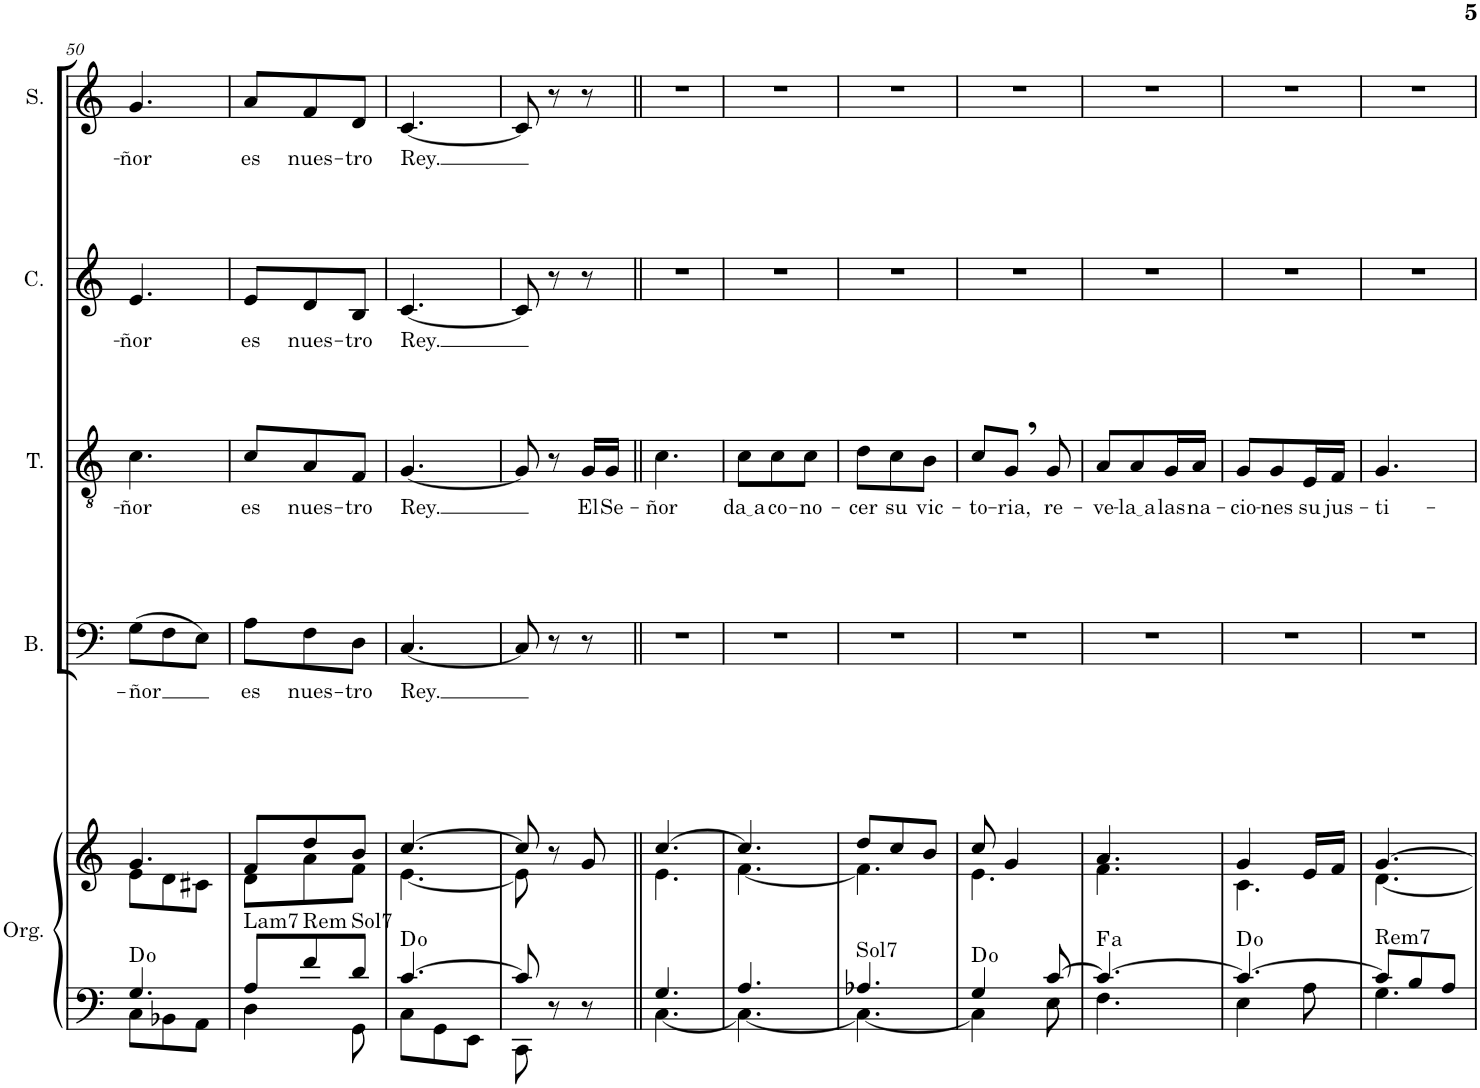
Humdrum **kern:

**kern	**kern	**harte	**kern	**text	**kern	**text	**kern	**text	**kern	**text
*part5	*part5	*part5	*part4	*part4	*part3	*part3	*part2	*part2	*part1	*part1
*staff6	*staff5	*	*staff4	*staff4	*staff3	*staff3	*staff2	*staff2	*staff1	*staff1
*I"Órgano	*	*	*I"Bajo	*	*I"Tenor	*	*I"Contralto	*	*I"Soprano	*
*	*	*	*I'B.	*	*I'T.	*	*I'C.	*	*I'S.	*
!!LO:PB:g=z
*clefF4	*clefG2	*	*clefF4	*	*clefGv2	*	*clefG2	*	*clefG2	*
*k[]	*k[]	*	*k[]	*	*k[]	*	*k[]	*	*k[]	*
*M3/8	*M3/8	*	*M3/8	*	*M3/8	*	*M3/8	*	*M3/8	*
=50	=50	=50	=50	=50	=50	=50	=50	=50	=50	=50
*^	*^	*	*	*	*	*	*	*	*	*
!	!	!	!	!	!	!LO:LY:b	!	!LO:LY:b	!	!LO:LY:b	!	!LO:LY:b
4.G/	8C\L	4.g/	8e\L	D:dim	(8G\L	-ñor	4.c\	-ñor	4.e/	-ñor	4.g/	-ñor
.	8BB-X\	.	8d\	.	8F\	.	.	.	.	.	.	.
.	8AA\J	.	8c#X\J	.	8E\J)	.	.	.	.	.	.	.
=51	=51	=51	=51	=51	=51	=51	=51	=51	=51	=51	=51	=51
!	!	!	!	!LO:H:kt=Lam7	!	!LO:LY:b	!	!LO:LY:b	!	!LO:LY:b	!	!LO:LY:b
8A/L	4D\	8f/L	8d\L	N	8A\L	es	8c/L	es	8e/L	es	8a/L	es
!	!	!	!	!LO:H:kt=Rem	!	!LO:LY:b	!	!LO:LY:b	!	!LO:LY:b	!	!LO:LY:b
8f/	.	8dd/	8a\	N	8F\	nues-	8A/	nues-	8d/	nues-	8f/	nues-
!	!	!	!	!LO:H:kt=Sol7	!	!LO:LY:b	!	!LO:LY:b	!	!LO:LY:b	!	!LO:LY:b
8d/J	8GG\	8b/J	8f\J	N	8D\J	-tro	8F/J	-tro	8B/J	-tro	8d/J	-tro
=52	=52	=52	=52	=52	=52	=52	=52	=52	=52	=52	=52	=52
!	!	!	!	!	!	!LO:LY:b	!	!LO:LY:b	!	!LO:LY:b	!	!LO:LY:b
[4.c/	8C\L	[4.cc/	[4.e\	D:dim	[4.C/	Rey.	[4.G/	Rey.	[4.c/	Rey.	[4.c/	Rey.
.	8GG\	.	.	.	.	.	.	.	.	.	.	.
.	8EE\J	.	.	.	.	.	.	.	.	.	.	.
=53	=53	=53	=53	=53	=53	=53	=53	=53	=53	=53	=53	=53
8c/]	8CC\	8cc/]	8e\]	.	8C/]	.	8G/]	.	8c/]	.	8c/]	.
8r	4ryy	8r	4ryy	.	8r	.	8r	.	8r	.	8r	.
!	!	!	!	!	!	!	!	!LO:LY:b	!	!	!	!
8r	.	8g/	.	.	8r	.	16G/LL	El	8r	.	8r	.
!	!	!	!	!	!	!	!	!LO:LY:b	!	!	!	!
.	.	.	.	.	.	.	16G/JJ	Se-	.	.	.	.
=54||	=54||	=54||	=54||	=54||	=54||	=54||	=54||	=54||	=54||	=54||	=54||	=54||
!	!	!	!	!	!	!	!	!LO:LY:b	!	!	!	!
4.G/	[4.C\	[4.cc/	4.e\	.	4.r	.	4.c\	-ñor	4.r	.	4.r	.
=55	=55	=55	=55	=55	=55	=55	=55	=55	=55	=55	=55	=55
!	!	!	!	!	!	!	!	!LO:LY:b	!	!	!	!
4.A/	4.C\_	4.cc/]	[4.f\	.	4.r	.	8c\L	da a	4.r	.	4.r	.
!	!	!	!	!	!	!	!	!LO:LY:b	!	!	!	!
.	.	.	.	.	.	.	8c\	co-	.	.	.	.
!	!	!	!	!	!	!	!	!LO:LY:b	!	!	!	!
.	.	.	.	.	.	.	8c\J	-no-	.	.	.	.
=56	=56	=56	=56	=56	=56	=56	=56	=56	=56	=56	=56	=56
!	!	!	!	!LO:H:kt=Sol7	!	!	!	!LO:LY:b	!	!	!	!
4.A-X/	4.C\_	8dd/L	4.f\]	N	4.r	.	8d\L	-cer	4.r	.	4.r	.
!	!	!	!	!	!	!	!	!LO:LY:b	!	!	!	!
.	.	8cc/	.	.	.	.	8c\	su	.	.	.	.
!	!	!	!	!	!	!	!	!LO:LY:b	!	!	!	!
.	.	8b/J	.	.	.	.	8B\J	vic-	.	.	.	.
=57	=57	=57	=57	=57	=57	=57	=57	=57	=57	=57	=57	=57
!	!	!	!	!	!	!	!	!LO:LY:b	!	!	!	!
4G/	4C\]	8cc/	4.e\	D:dim	4.r	.	8c/L	-to-	4.r	.	4.r	.
!	!	!	!	!	!	!	!	!LO:LY:b	!	!	!	!
.	.	4g/	.	.	.	.	8G,/J	-ria,	.	.	.	.
!	!	!	!	!	!	!	!	!LO:LY:b	!	!	!	!
[8c/	8E\	.	.	.	.	.	8G/	re-	.	.	.	.
=58	=58	=58	=58	=58	=58	=58	=58	=58	=58	=58	=58	=58
!	!	!	!	!LO:H:kt=a	!	!	!	!LO:LY:b	!	!	!	!
4.c/_	4.F\	4.a/	4.f\	.	4.r	.	8A/L	-ve-	4.r	.	4.r	.
!	!	!	!	!	!	!	!	!LO:LY:b	!	!	!	!
.	.	.	.	.	.	.	8A/	la a	.	.	.	.
!	!	!	!	!	!	!	!	!LO:LY:b	!	!	!	!
.	.	.	.	.	.	.	16G/L	las	.	.	.	.
!	!	!	!	!	!	!	!	!LO:LY:b	!	!	!	!
.	.	.	.	.	.	.	16A/JJ	na-	.	.	.	.
=59	=59	=59	=59	=59	=59	=59	=59	=59	=59	=59	=59	=59
!	!	!	!	!	!	!	!	!LO:LY:b	!	!	!	!
4.c/_	4E\	4g/	4.c\	D:dim	4.r	.	8G/L	-cio-	4.r	.	4.r	.
!	!	!	!	!	!	!	!	!LO:LY:b	!	!	!	!
.	.	.	.	.	.	.	8G/	-nes	.	.	.	.
!	!	!	!	!	!	!	!	!LO:LY:b	!	!	!	!
.	8A\	16e/LL	.	.	.	.	16E/L	su	.	.	.	.
!	!	!	!	!	!	!	!	!LO:LY:b	!	!	!	!
.	.	16f/JJ	.	.	.	.	16F/JJ	jus-	.	.	.	.
=60	=60	=60	=60	=60	=60	=60	=60	=60	=60	=60	=60	=60
!	!	!	!	!LO:H:kt=Rem7	!	!	!	!LO:LY:b	!	!	!	!
8c/L]	4.G\	[4.g/	[4.d\	N	4.r	.	4.G/	-ti-	4.r	.	4.r	.
8B/	.	.	.	.	.	.	.	.	.	.	.	.
8A/J	.	.	.	.	.	.	.	.	.	.	.	.
*v	*v	*	*	*	*	*	*	*	*	*	*	*
*	*v	*v	*	*	*	*	*	*	*	*	*
=	=	=	=	=	=	=	=	=	=	=
*-	*-	*-	*-	*-	*-	*-	*-	*-	*-	*-
